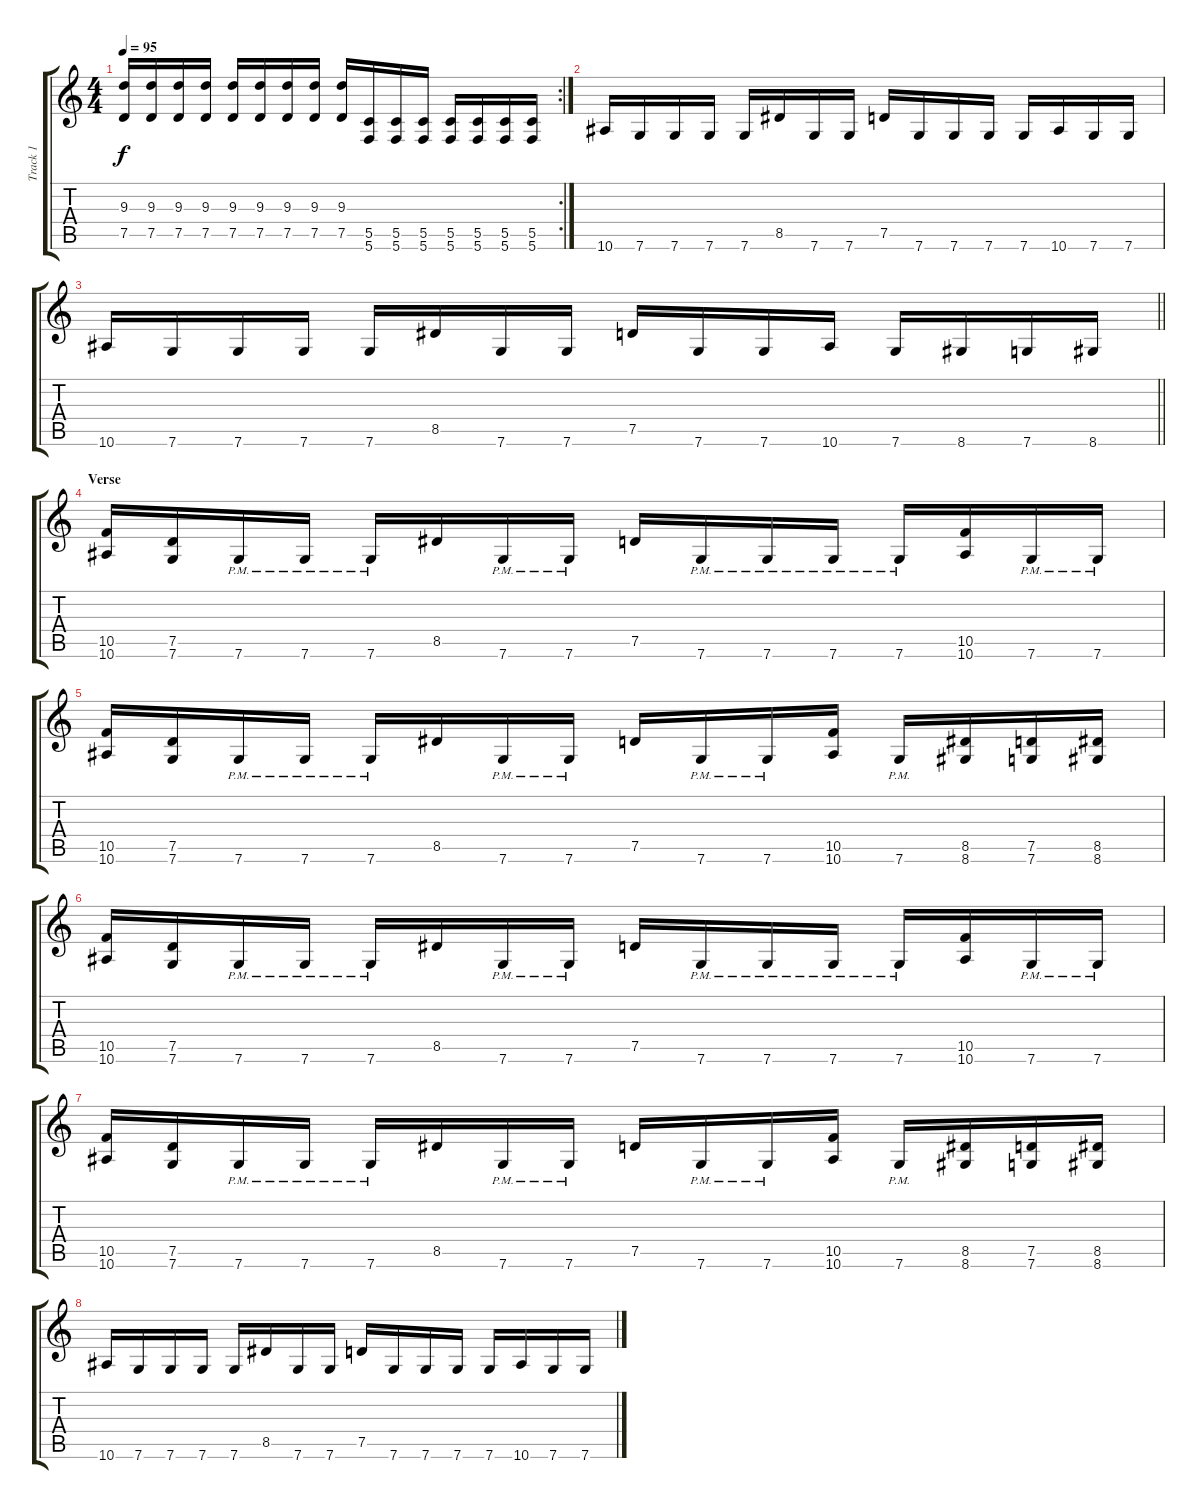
\track ("Track 1" "Track 1") {instrument distortionguitar}
\staff {score tabs}
\tuning (D4 A3 F3 C3 G2 C2) {hide}
\rc 2
\ts (4 4)
\tempo 95
\clef g2
\ks c
(9.3 7.5).16{dy f} (9.3 7.5).16 (9.3 7.5).16 (9.3 7.5).16 (9.3 7.5).16 (9.3 7.5).16 (9.3 7.5).16 (9.3 7.5).16 (9.3 7.5).16 (5.5 5.6).16 (5.5 5.6).16 (5.5 5.6).16 (5.5 5.6).16 (5.5 5.6).16 (5.5 5.6).16 (5.5 5.6).16 |
10.6.16{volume 8 instrument distortionguitar} 7.6.16 7.6.16 7.6.16 7.6.16 8.5.16 7.6.16 7.6.16 7.5.16 7.6.16 7.6.16 7.6.16 7.6.16 10.6.16 7.6.16 7.6.16 |
\barLineRight lightlight
10.6.16 7.6.16 7.6.16 7.6.16 7.6.16 8.5.16 7.6.16 7.6.16 7.5.16 7.6.16 7.6.16 10.6.16 7.6.16 8.6.16 7.6.16 8.6.16 |
\section ("" "Verse")
(10.5 10.6).16{volume 8 instrument distortionguitar} (7.5 7.6).16 7.6{pm}.16 7.6{pm}.16 7.6{pm}.16 8.5.16 7.6{pm}.16 7.6{pm}.16 7.5.16 7.6{pm}.16 7.6{pm}.16 7.6{pm}.16 7.6{pm}.16 (10.5 10.6).16 7.6{pm}.16 7.6{pm}.16 |
(10.5 10.6).16 (7.5 7.6).16 7.6{pm}.16 7.6{pm}.16 7.6{pm}.16 8.5.16 7.6{pm}.16 7.6{pm}.16 7.5.16 7.6{pm}.16 7.6{pm}.16 (10.5 10.6).16 7.6{pm}.16 (8.5 8.6).16 (7.5 7.6).16 (8.5 8.6).16 |
(10.5 10.6).16{volume 8 instrument distortionguitar} (7.5 7.6).16 7.6{pm}.16 7.6{pm}.16 7.6{pm}.16 8.5.16 7.6{pm}.16 7.6{pm}.16 7.5.16 7.6{pm}.16 7.6{pm}.16 7.6{pm}.16 7.6{pm}.16 (10.5 10.6).16 7.6{pm}.16 7.6{pm}.16 |
(10.5 10.6).16 (7.5 7.6).16 7.6{pm}.16 7.6{pm}.16 7.6{pm}.16 8.5.16 7.6{pm}.16 7.6{pm}.16 7.5.16 7.6{pm}.16 7.6{pm}.16 (10.5 10.6).16 7.6{pm}.16 (8.5 8.6).16 (7.5 7.6).16 (8.5 8.6).16 |
10.6.16{volume 8 instrument distortionguitar} 7.6.16 7.6.16 7.6.16 7.6.16 8.5.16 7.6.16 7.6.16 7.5.16 7.6.16 7.6.16 7.6.16 7.6.16 10.6.16 7.6.16 7.6.16
